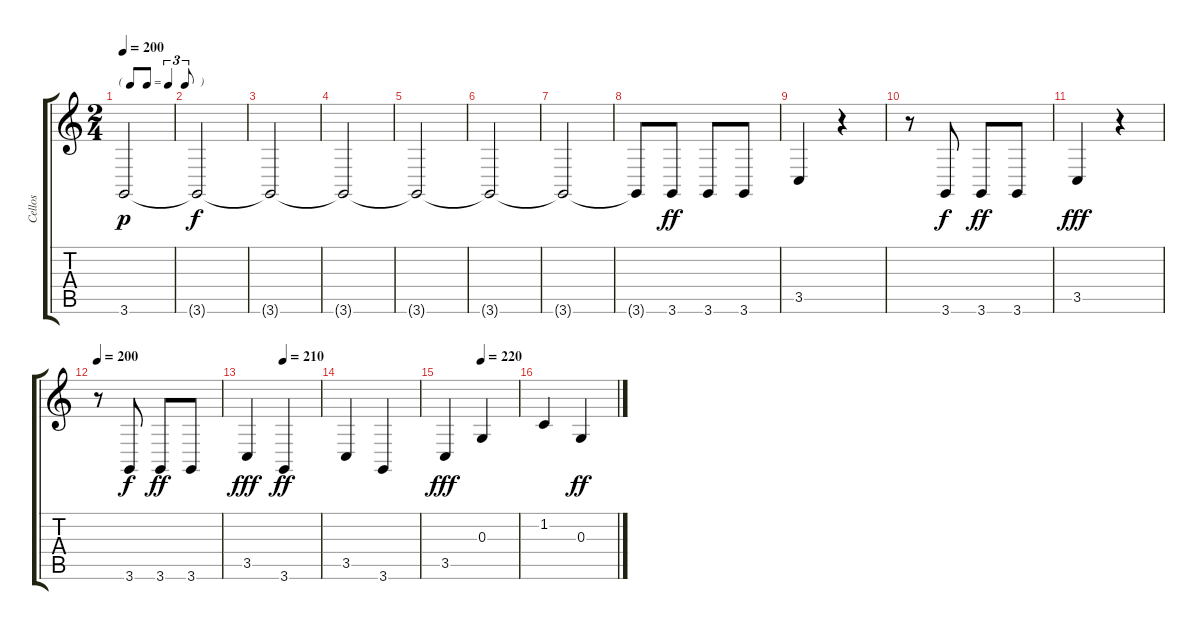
\track ("Cellos" "Cellos") {instrument stringensemble1}
\staff {score tabs}
\tuning (E4 B3 G3 D3 A2 E2) {hide}
\ts (2 4)
\tf triplet8th
\tempo 200
\clef g2
\ks c
3.6.2{dy p} |
3.6{t}.2{dy f} |
3.6{t}.2 |
3.6{t}.2 |
3.6{t}.2 |
3.6{t}.2 |
3.6{t}.2 |
3.6{t}.8 3.6.8{dy ff} 3.6.8 3.6.8 |
3.5.4 r.4 |
r.8 3.6.8{dy f} 3.6.8{dy ff} 3.6.8 |
3.5.4{dy fff} r.4 |
\tempo 200
r.8 3.6.8{dy f} 3.6.8{dy ff} 3.6.8 |
\tempo (210 0.5)
3.5.4{dy fff} 3.6.4{dy ff} |
3.5.4 3.6.4 |
\tempo (220 0.5)
3.5.4{dy fff} 0.3.4 |
1.2.4 0.3.4{dy ff}
